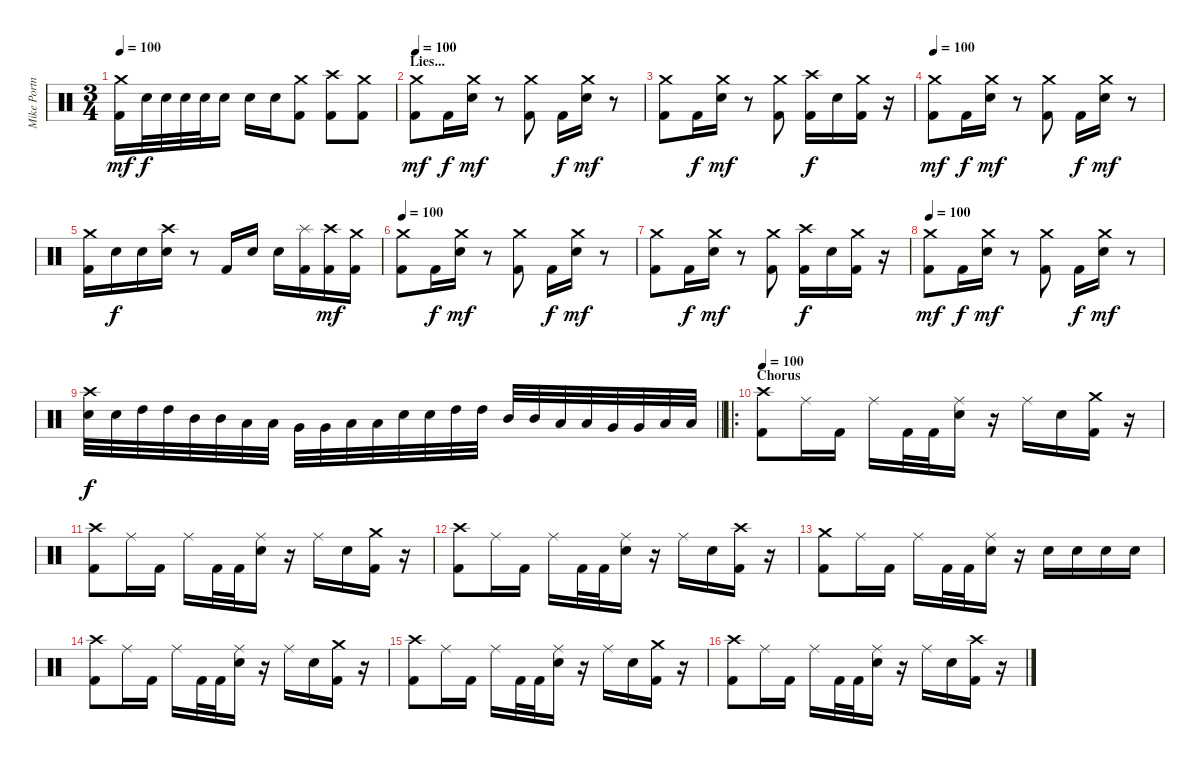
\track ("Mike Portnoy" "Mike Portn") {instrument percussion}
\staff {score}
\articulation defaults
\ts (3 4)
\tempo 100
\clef neutral
\ks c
("Crash medium (hit)" "Kick (hit) 2").16{dy mf} "Electric Snare (hit)".32{dy f} "Electric Snare (hit)".32 "Electric Snare (hit)".32 "Electric Snare (hit)".32 "Electric Snare (hit)".16 "Electric Snare (hit)".16 "Electric Snare (hit)".16 ("Crash medium (hit)" "Kick (hit) 2").8 ("Crash high (hit)" "Kick (hit) 2").8 ("Crash medium (hit)" "Kick (hit) 2").8 |
\section ("" "Lies...")
\tempo 100
("Crash medium (hit)" "Kick (hit) 2").8{dy mf} "Kick (hit) 2".16{dy f} ("Crash medium (hit)" "Electric Snare (hit)").16{dy mf} r.8 ("Crash medium (hit)" "Kick (hit) 2").8 "Kick (hit) 2".16{dy f} ("Crash medium (hit)" "Electric Snare (hit)").16{dy mf} r.8 |
("Crash medium (hit)" "Kick (hit) 2").8 "Kick (hit) 2".16{dy f} ("Crash medium (hit)" "Electric Snare (hit)").16{dy mf} r.8 ("Crash medium (hit)" "Kick (hit) 2").8 ("Crash high (hit)" "Kick (hit) 2").16{dy f} "Electric Snare (hit)".16 ("Crash medium (hit)" "Kick (hit) 2").16 r.16 |
\tempo 100
("Crash medium (hit)" "Kick (hit) 2").8{dy mf} "Kick (hit) 2".16{dy f} ("Crash medium (hit)" "Electric Snare (hit)").16{dy mf} r.8 ("Crash medium (hit)" "Kick (hit) 2").8 "Kick (hit) 2".16{dy f} ("Crash medium (hit)" "Electric Snare (hit)").16{dy mf} r.8 |
("Crash medium (hit)" "Kick (hit) 2").16 "Electric Snare (hit)".16{dy f} "Electric Snare (hit)".16 ("Crash high (hit)" "Electric Snare (hit)").16 r.8 "Kick (hit) 2".16 "Electric Snare (hit)".16 "Electric Snare (hit)".16 ("Splash (hit)" "Kick (hit) 2").16 ("Crash high (hit)" "Kick (hit) 2").16{dy mf} ("Crash medium (hit)" "Kick (hit) 2").16 |
\tempo 100
("Crash medium (hit)" "Kick (hit) 2").8 "Kick (hit) 2".16{dy f} ("Crash medium (hit)" "Electric Snare (hit)").16{dy mf} r.8 ("Crash medium (hit)" "Kick (hit) 2").8 "Kick (hit) 2".16{dy f} ("Crash medium (hit)" "Electric Snare (hit)").16{dy mf} r.8 |
("Crash medium (hit)" "Kick (hit) 2").8 "Kick (hit) 2".16{dy f} ("Crash medium (hit)" "Electric Snare (hit)").16{dy mf} r.8 ("Crash medium (hit)" "Kick (hit) 2").8 ("Crash high (hit)" "Kick (hit) 2").16{dy f} "Electric Snare (hit)".16 ("Crash medium (hit)" "Kick (hit) 2").16 r.16 |
\tempo 100
("Crash medium (hit)" "Kick (hit) 2").8{dy mf} "Kick (hit) 2".16{dy f} ("Crash medium (hit)" "Electric Snare (hit)").16{dy mf} r.8 ("Crash medium (hit)" "Kick (hit) 2").8 "Kick (hit) 2".16{dy f} ("Crash medium (hit)" "Electric Snare (hit)").16{dy mf} r.8 |
\barLineRight lightlight
("Crash high (hit)" "Electric Snare (hit)").32{dy f} "Electric Snare (hit)".32 "High Tom (hit)".32 "High Tom (hit)".32 "Mid Tom (hit)".32 "Mid Tom (hit)".32 "Low Tom (hit)".32 "Low Tom (hit)".32 "Very Low Tom (hit)".32 "Very Low Tom (hit)".32 "Low Floor Tom (hit)".32 "Low Floor Tom (hit)".32 "Electric Snare (hit)".32 "Electric Snare (hit)".32 "High Tom (hit)".32 "High Tom (hit)".32 "Mid Tom (hit)".32 "Mid Tom (hit)".32 "Low Tom (hit)".32 "Low Tom (hit)".32 "Very Low Tom (hit)".32 "Very Low Tom (hit)".32 "Low Floor Tom (hit)".32 "Low Floor Tom (hit)".32 |
\ro
\section ("" "Chorus")
\tempo 100
("Crash high (hit)" "Kick (hit) 2").8 "Ride (middle)".16 "Kick (hit) 2".16 "Ride (middle)".16 "Kick (hit) 2".32 "Kick (hit) 2".32 ("Ride (middle)" "Electric Snare (hit)").16 r.16 "Ride (middle)".16 "Electric Snare (hit)".16 ("Crash medium (hit)" "Kick (hit) 2").16 r.16 |
("Crash high (hit)" "Kick (hit) 2").8 "Ride (middle)".16 "Kick (hit) 2".16 "Ride (middle)".16 "Kick (hit) 2".32 "Kick (hit) 2".32 ("Ride (middle)" "Electric Snare (hit)").16 r.16 "Ride (middle)".16 "Electric Snare (hit)".16 ("Crash medium (hit)" "Kick (hit) 2").16 r.16 |
("Crash high (hit)" "Kick (hit) 2").8 "Ride (middle)".16 "Kick (hit) 2".16 "Ride (middle)".16 "Kick (hit) 2".32 "Kick (hit) 2".32 ("Ride (middle)" "Electric Snare (hit)").16 r.16 "Ride (middle)".16 "Electric Snare (hit)".16 ("Crash high (hit)" "Kick (hit) 2").16 r.16 |
("Crash medium (hit)" "Kick (hit) 2").8 "Ride (middle)".16 "Kick (hit) 2".16 "Ride (middle)".16 "Kick (hit) 2".32 "Kick (hit) 2".32 ("Ride (middle)" "Electric Snare (hit)").16 r.16 "Electric Snare (hit)".16 "Electric Snare (hit)".16 "Electric Snare (hit)".16 "Electric Snare (hit)".16 |
("Crash high (hit)" "Kick (hit) 2").8 "Ride (middle)".16 "Kick (hit) 2".16 "Ride (middle)".16 "Kick (hit) 2".32 "Kick (hit) 2".32 ("Ride (middle)" "Electric Snare (hit)").16 r.16 "Ride (middle)".16 "Electric Snare (hit)".16 ("Crash medium (hit)" "Kick (hit) 2").16 r.16 |
("Crash high (hit)" "Kick (hit) 2").8 "Ride (middle)".16 "Kick (hit) 2".16 "Ride (middle)".16 "Kick (hit) 2".32 "Kick (hit) 2".32 ("Ride (middle)" "Electric Snare (hit)").16 r.16 "Ride (middle)".16 "Electric Snare (hit)".16 ("Crash medium (hit)" "Kick (hit) 2").16 r.16 |
("Crash high (hit)" "Kick (hit) 2").8 "Ride (middle)".16 "Kick (hit) 2".16 "Ride (middle)".16 "Kick (hit) 2".32 "Kick (hit) 2".32 ("Ride (middle)" "Electric Snare (hit)").16 r.16 "Ride (middle)".16 "Electric Snare (hit)".16 ("Crash high (hit)" "Kick (hit) 2").16 r.16
